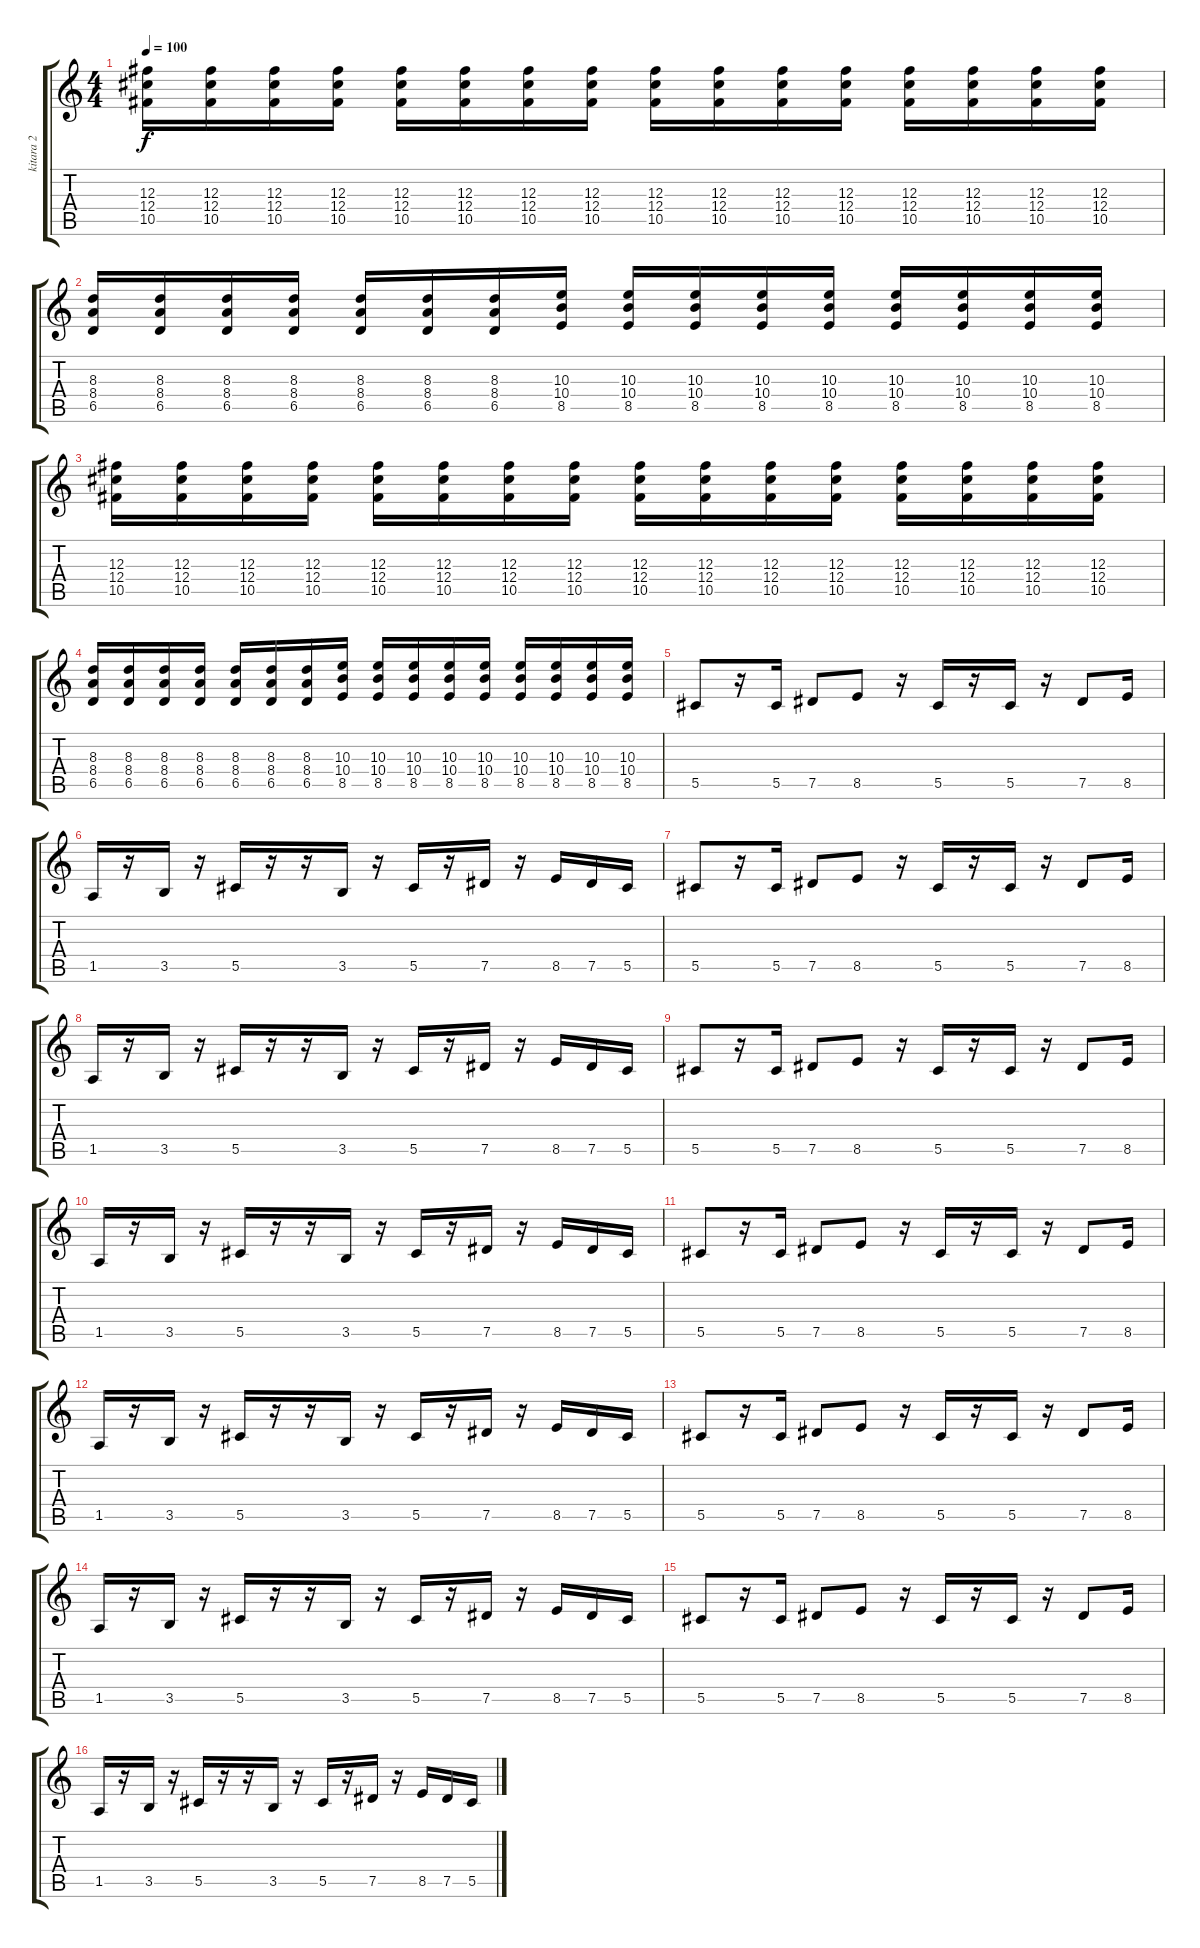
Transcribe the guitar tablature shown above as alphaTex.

\track ("kitara 2" "kitara 2") {instrument distortionguitar}
\staff {score tabs}
\tuning (Eb4 Bb3 Gb3 Db3 Ab2 Eb2) {hide}
\ts (4 4)
\tempo 100
\clef g2
\ks c
(12.3 12.4 10.5).16{dy f} (12.3 12.4 10.5).16 (12.3 12.4 10.5).16 (12.3 12.4 10.5).16 (12.3 12.4 10.5).16 (12.3 12.4 10.5).16 (12.3 12.4 10.5).16 (12.3 12.4 10.5).16 (12.3 12.4 10.5).16 (12.3 12.4 10.5).16 (12.3 12.4 10.5).16 (12.3 12.4 10.5).16 (12.3 12.4 10.5).16 (12.3 12.4 10.5).16 (12.3 12.4 10.5).16 (12.3 12.4 10.5).16 |
(8.3 8.4 6.5).16 (8.3 8.4 6.5).16 (8.3 8.4 6.5).16 (8.3 8.4 6.5).16 (8.3 8.4 6.5).16 (8.3 8.4 6.5).16 (8.3 8.4 6.5).16 (10.3 10.4 8.5).16 (10.3 10.4 8.5).16 (10.3 10.4 8.5).16 (10.3 10.4 8.5).16 (10.3 10.4 8.5).16 (10.3 10.4 8.5).16 (10.3 10.4 8.5).16 (10.3 10.4 8.5).16 (10.3 10.4 8.5).16 |
(12.3 12.4 10.5).16 (12.3 12.4 10.5).16 (12.3 12.4 10.5).16 (12.3 12.4 10.5).16 (12.3 12.4 10.5).16 (12.3 12.4 10.5).16 (12.3 12.4 10.5).16 (12.3 12.4 10.5).16 (12.3 12.4 10.5).16 (12.3 12.4 10.5).16 (12.3 12.4 10.5).16 (12.3 12.4 10.5).16 (12.3 12.4 10.5).16 (12.3 12.4 10.5).16 (12.3 12.4 10.5).16 (12.3 12.4 10.5).16 |
(8.3 8.4 6.5).16 (8.3 8.4 6.5).16 (8.3 8.4 6.5).16 (8.3 8.4 6.5).16 (8.3 8.4 6.5).16 (8.3 8.4 6.5).16 (8.3 8.4 6.5).16 (10.3 10.4 8.5).16 (10.3 10.4 8.5).16 (10.3 10.4 8.5).16 (10.3 10.4 8.5).16 (10.3 10.4 8.5).16 (10.3 10.4 8.5).16 (10.3 10.4 8.5).16 (10.3 10.4 8.5).16 (10.3 10.4 8.5).16 |
5.5.8 r.16 5.5.16 7.5.8 8.5.8 r.16 5.5.16 r.16 5.5.16 r.16 7.5.8 8.5.16 |
1.5.16 r.16 3.5.16 r.16 5.5.16 r.16 r.16 3.5.16 r.16 5.5.16 r.16 7.5.16 r.16 8.5.16 7.5.16 5.5.16 |
5.5.8 r.16 5.5.16 7.5.8 8.5.8 r.16 5.5.16 r.16 5.5.16 r.16 7.5.8 8.5.16 |
1.5.16 r.16 3.5.16 r.16 5.5.16 r.16 r.16 3.5.16 r.16 5.5.16 r.16 7.5.16 r.16 8.5.16 7.5.16 5.5.16 |
5.5.8 r.16 5.5.16 7.5.8 8.5.8 r.16 5.5.16 r.16 5.5.16 r.16 7.5.8 8.5.16 |
1.5.16 r.16 3.5.16 r.16 5.5.16 r.16 r.16 3.5.16 r.16 5.5.16 r.16 7.5.16 r.16 8.5.16 7.5.16 5.5.16 |
5.5.8 r.16 5.5.16 7.5.8 8.5.8 r.16 5.5.16 r.16 5.5.16 r.16 7.5.8 8.5.16 |
1.5.16 r.16 3.5.16 r.16 5.5.16 r.16 r.16 3.5.16 r.16 5.5.16 r.16 7.5.16 r.16 8.5.16 7.5.16 5.5.16 |
5.5.8 r.16 5.5.16 7.5.8 8.5.8 r.16 5.5.16 r.16 5.5.16 r.16 7.5.8 8.5.16 |
1.5.16 r.16 3.5.16 r.16 5.5.16 r.16 r.16 3.5.16 r.16 5.5.16 r.16 7.5.16 r.16 8.5.16 7.5.16 5.5.16 |
5.5.8 r.16 5.5.16 7.5.8 8.5.8 r.16 5.5.16 r.16 5.5.16 r.16 7.5.8 8.5.16 |
1.5.16 r.16 3.5.16 r.16 5.5.16 r.16 r.16 3.5.16 r.16 5.5.16 r.16 7.5.16 r.16 8.5.16 7.5.16 5.5.16
